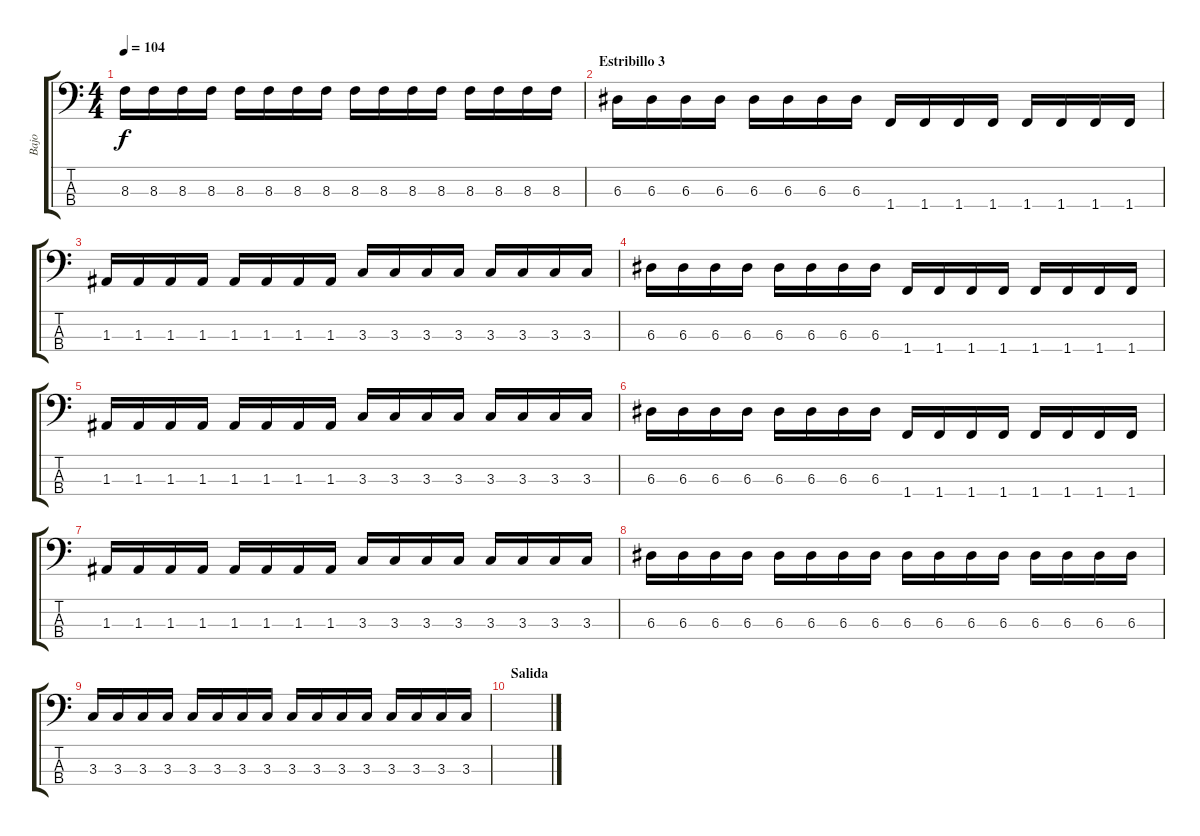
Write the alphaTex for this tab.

\track ("Bajo" "Bajo") {instrument electricbasspick}
\staff {score tabs}
\tuning (G2 D2 A1 E1) {hide}
\ts (4 4)
\tempo 104
\clef f4
\ks c
8.3.16{dy f} 8.3.16 8.3.16 8.3.16 8.3.16 8.3.16 8.3.16 8.3.16 8.3.16 8.3.16 8.3.16 8.3.16 8.3.16 8.3.16 8.3.16 8.3.16 |
\section ("" "Estribillo 3")
6.3.16 6.3.16 6.3.16 6.3.16 6.3.16 6.3.16 6.3.16 6.3.16 1.4.16 1.4.16 1.4.16 1.4.16 1.4.16 1.4.16 1.4.16 1.4.16 |
1.3.16 1.3.16 1.3.16 1.3.16 1.3.16 1.3.16 1.3.16 1.3.16 3.3.16 3.3.16 3.3.16 3.3.16 3.3.16 3.3.16 3.3.16 3.3.16 |
6.3.16 6.3.16 6.3.16 6.3.16 6.3.16 6.3.16 6.3.16 6.3.16 1.4.16 1.4.16 1.4.16 1.4.16 1.4.16 1.4.16 1.4.16 1.4.16 |
1.3.16 1.3.16 1.3.16 1.3.16 1.3.16 1.3.16 1.3.16 1.3.16 3.3.16 3.3.16 3.3.16 3.3.16 3.3.16 3.3.16 3.3.16 3.3.16 |
6.3.16 6.3.16 6.3.16 6.3.16 6.3.16 6.3.16 6.3.16 6.3.16 1.4.16 1.4.16 1.4.16 1.4.16 1.4.16 1.4.16 1.4.16 1.4.16 |
1.3.16 1.3.16 1.3.16 1.3.16 1.3.16 1.3.16 1.3.16 1.3.16 3.3.16 3.3.16 3.3.16 3.3.16 3.3.16 3.3.16 3.3.16 3.3.16 |
6.3.16 6.3.16 6.3.16 6.3.16 6.3.16 6.3.16 6.3.16 6.3.16 6.3.16 6.3.16 6.3.16 6.3.16 6.3.16 6.3.16 6.3.16 6.3.16 |
3.3.16 3.3.16 3.3.16 3.3.16 3.3.16 3.3.16 3.3.16 3.3.16 3.3.16 3.3.16 3.3.16 3.3.16 3.3.16 3.3.16 3.3.16 3.3.16 |
\section ("" "Salida")
